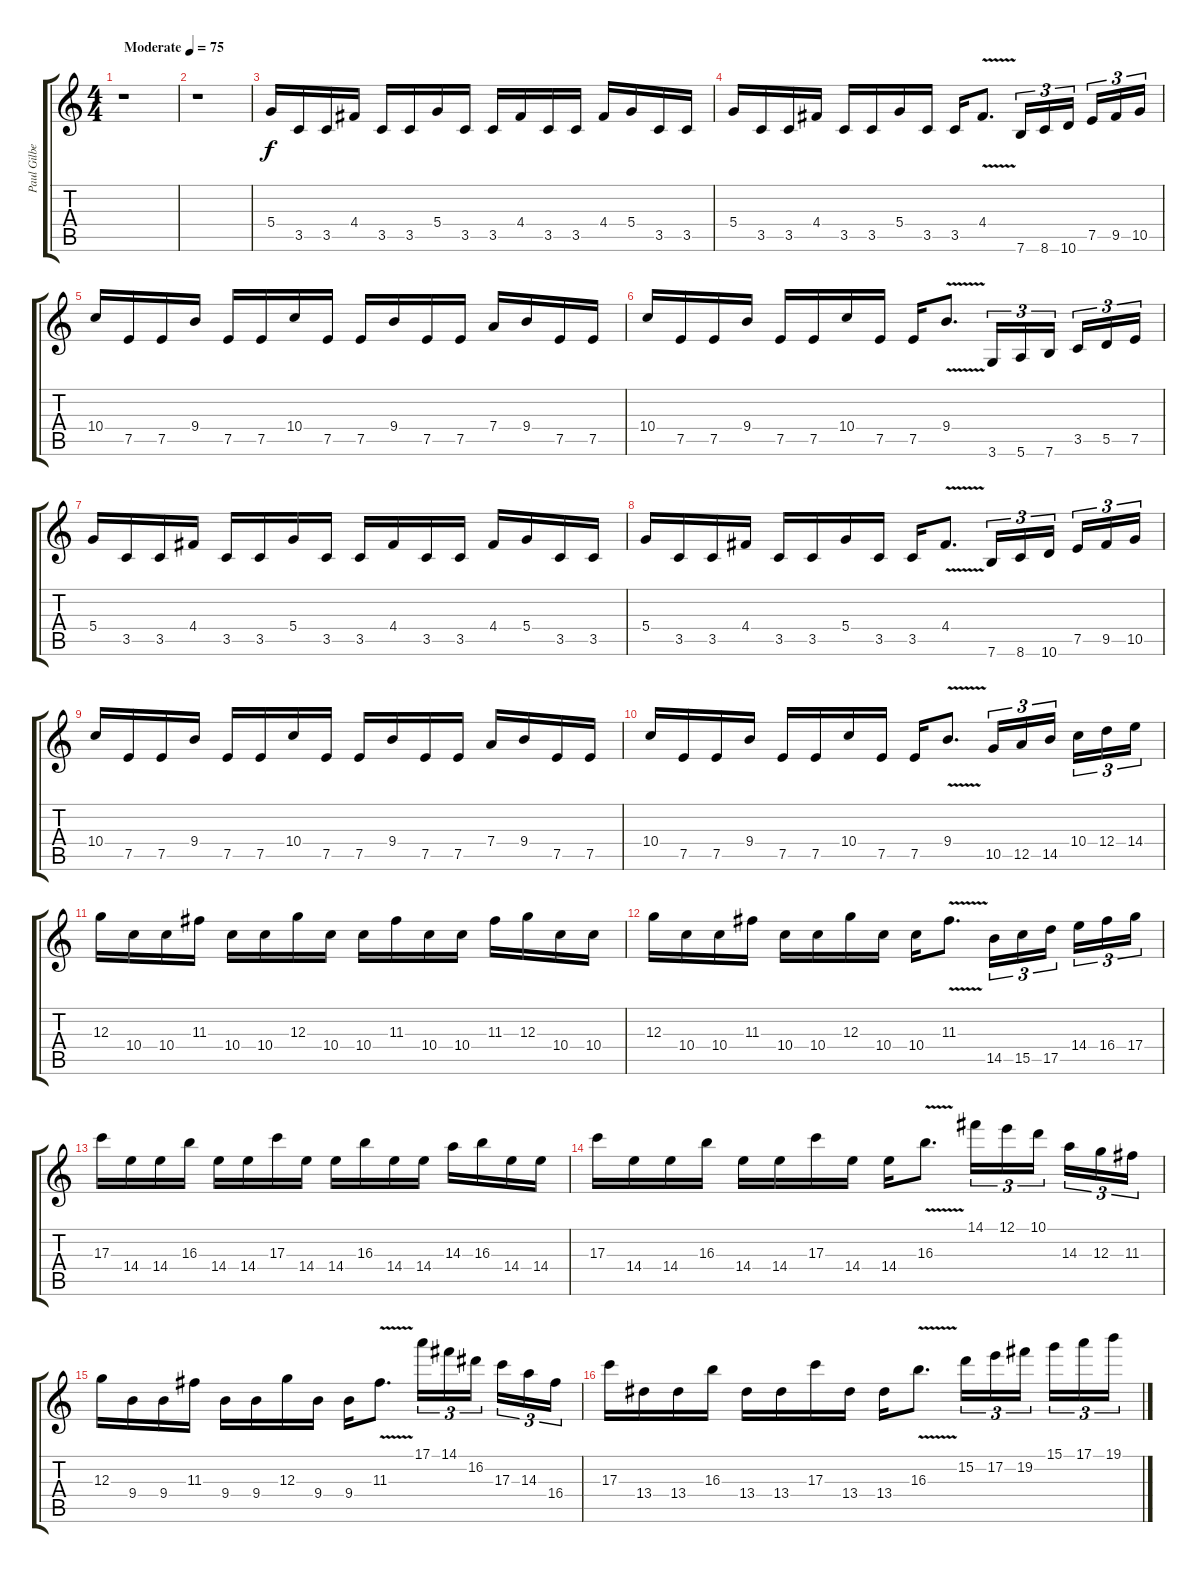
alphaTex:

\track ("Paul Gilbert" "Paul Gilbe") {instrument overdrivenguitar}
\staff {score tabs}
\tuning (E4 B3 G3 D3 A2 E2) {hide}
\ts (4 4)
\tempo (75 "Moderate")
\clef g2
\ks c
r.1{dy f instrument overdrivenguitar} |
r.1 |
5.4.16 3.5.16 3.5.16 4.4.16 3.5.16 3.5.16 5.4.16 3.5.16 3.5.16 4.4.16 3.5.16 3.5.16 4.4.16 5.4.16 3.5.16 3.5.16 |
5.4.16 3.5.16 3.5.16 4.4.16 3.5.16 3.5.16 5.4.16 3.5.16 3.5.16 4.4{v}.8{d} 7.6.16{tu (3 2)} 8.6.16{tu (3 2)} 10.6.16{tu (3 2) beam splitsecondary} 7.5.16{tu (3 2)} 9.5.16{tu (3 2)} 10.5.16{tu (3 2)} |
10.4.16 7.5.16 7.5.16 9.4.16 7.5.16 7.5.16 10.4.16 7.5.16 7.5.16 9.4.16 7.5.16 7.5.16 7.4.16 9.4.16 7.5.16 7.5.16 |
10.4.16 7.5.16 7.5.16 9.4.16 7.5.16 7.5.16 10.4.16 7.5.16 7.5.16 9.4{v}.8{d} 3.6.16{tu (3 2)} 5.6.16{tu (3 2)} 7.6.16{tu (3 2) beam splitsecondary} 3.5.16{tu (3 2)} 5.5.16{tu (3 2)} 7.5.16{tu (3 2)} |
5.4.16 3.5.16 3.5.16 4.4.16 3.5.16 3.5.16 5.4.16 3.5.16 3.5.16 4.4.16 3.5.16 3.5.16 4.4.16 5.4.16 3.5.16 3.5.16 |
5.4.16 3.5.16 3.5.16 4.4.16 3.5.16 3.5.16 5.4.16 3.5.16 3.5.16 4.4{v}.8{d} 7.6.16{tu (3 2)} 8.6.16{tu (3 2)} 10.6.16{tu (3 2) beam splitsecondary} 7.5.16{tu (3 2)} 9.5.16{tu (3 2)} 10.5.16{tu (3 2)} |
10.4.16 7.5.16 7.5.16 9.4.16 7.5.16 7.5.16 10.4.16 7.5.16 7.5.16 9.4.16 7.5.16 7.5.16 7.4.16 9.4.16 7.5.16 7.5.16 |
10.4.16 7.5.16 7.5.16 9.4.16 7.5.16 7.5.16 10.4.16 7.5.16 7.5.16 9.4{v}.8{d} 10.5.16{tu (3 2)} 12.5.16{tu (3 2)} 14.5.16{tu (3 2) beam splitsecondary} 10.4.16{tu (3 2)} 12.4.16{tu (3 2)} 14.4.16{tu (3 2)} |
12.3.16 10.4.16 10.4.16 11.3.16 10.4.16 10.4.16 12.3.16 10.4.16 10.4.16 11.3.16 10.4.16 10.4.16 11.3.16 12.3.16 10.4.16 10.4.16 |
12.3.16 10.4.16 10.4.16 11.3.16 10.4.16 10.4.16 12.3.16 10.4.16 10.4.16 11.3{v}.8{d} 14.5.16{tu (3 2)} 15.5.16{tu (3 2)} 17.5.16{tu (3 2) beam splitsecondary} 14.4.16{tu (3 2)} 16.4.16{tu (3 2)} 17.4.16{tu (3 2)} |
17.3.16 14.4.16 14.4.16 16.3.16 14.4.16 14.4.16 17.3.16 14.4.16 14.4.16 16.3.16 14.4.16 14.4.16 14.3.16 16.3.16 14.4.16 14.4.16 |
17.3.16 14.4.16 14.4.16 16.3.16 14.4.16 14.4.16 17.3.16 14.4.16 14.4.16 16.3{v}.8{d} 14.1.16{tu (3 2)} 12.1.16{tu (3 2)} 10.1.16{tu (3 2) beam splitsecondary} 14.3.16{tu (3 2)} 12.3.16{tu (3 2)} 11.3.16{tu (3 2)} |
12.3.16 9.4.16 9.4.16 11.3.16 9.4.16 9.4.16 12.3.16 9.4.16 9.4.16 11.3{v}.8{d} 17.1.16{tu (3 2)} 14.1.16{tu (3 2)} 16.2.16{tu (3 2) beam splitsecondary} 17.3.16{tu (3 2)} 14.3.16{tu (3 2)} 16.4.16{tu (3 2)} |
17.3.16 13.4.16 13.4.16 16.3.16 13.4.16 13.4.16 17.3.16 13.4.16 13.4.16 16.3{v}.8{d} 15.2.16{tu (3 2)} 17.2.16{tu (3 2)} 19.2.16{tu (3 2) beam splitsecondary} 15.1.16{tu (3 2)} 17.1.16{tu (3 2)} 19.1.16{tu (3 2)}
